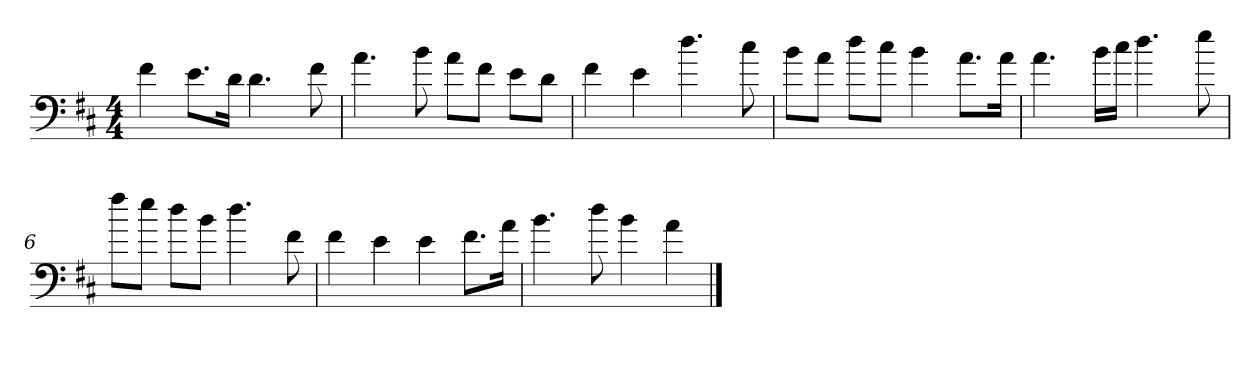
**kern
*part1
*staff1
*clefF4
*k[f#c#]
*D:
*M4/4
=
4f#
8.e\L
16d\Jk
4.d
8f#
=2
4.a
8b
8a\L
8f#\J
8e\L
8d\J
=3y
4f#
4e
4.dd
8cc#
=4
8b\L
8a\J
8dd\L
8cc#\J
4b
8.a\L
16a\Jk
=5
4.a
16b\LL
16cc#\JJ
4.dd
8ee
=6
8ff#\L
8ee\J
8dd\L
8b\J
4.dd
8f#
=7
4f#
4e
4e
8.f#\L
16a\Jk
=8
4.b
8dd
4b
4a
==
*-
